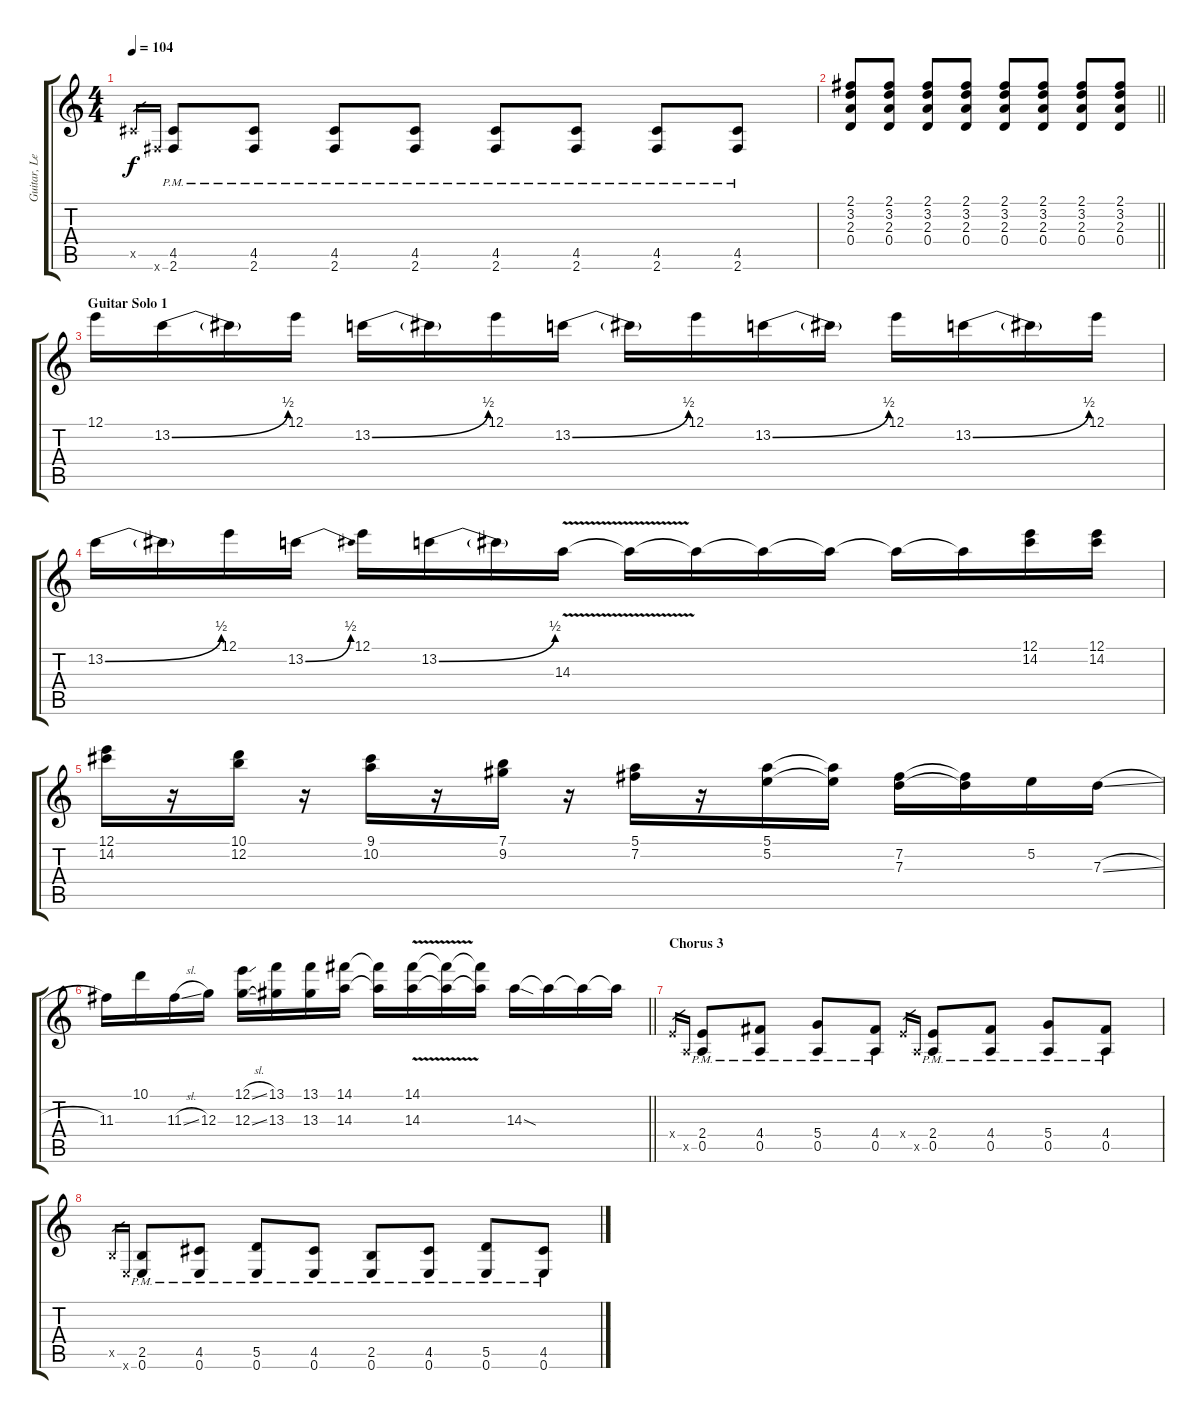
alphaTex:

\track ("Guitar, Lead" "Guitar, Le") {instrument distortionguitar}
\staff {score tabs}
\tuning (E4 B3 G3 D3 A2 E2) {hide}
\ts (4 4)
\tempo 104
\clef g2
\ks c
4.5{x}.16{gr dy f} 2.6{x}.16{gr} (4.5{pm} 2.6{pm}).8 (4.5{pm} 2.6{pm}).8 (4.5{pm} 2.6{pm}).8 (4.5{pm} 2.6{pm}).8 (4.5{pm} 2.6{pm}).8 (4.5{pm} 2.6{pm}).8 (4.5{pm} 2.6{pm}).8 (4.5{pm} 2.6{pm}).8 |
\barLineRight lightlight
(2.1 3.2 2.3 0.4).8 (2.1 3.2 2.3 0.4).8 (2.1 3.2 2.3 0.4).8 (2.1 3.2 2.3 0.4).8 (2.1 3.2 2.3 0.4).8 (2.1 3.2 2.3 0.4).8 (2.1 3.2 2.3 0.4).8 (2.1 3.2 2.3 0.4).8 |
\section ("" "Guitar Solo 1")
12.1.16 13.2{be (bend 0 0 60 2)}.16 13.2{t}.16 12.1.16 13.2{be (bend 0 0 60 2)}.16 13.2{t}.16 12.1.16 13.2{be (bend 0 0 60 2)}.16 13.2{t}.16 12.1.16 13.2{be (bend 0 0 60 2)}.16 13.2{t}.16 12.1.16 13.2{be (bend 0 0 60 2)}.16 13.2{t}.16 12.1.16 |
13.2{be (bend 0 0 60 2)}.16 13.2{t}.16 12.1.16 13.2{be (bend 0 0 60 2)}.16 12.1.16 13.2{be (bend 0 0 60 2)}.16 13.2{t}.16 14.3{v}.16 14.3{t}.16 14.3{t}.16 14.3{t}.16 14.3{t}.16 14.3{t}.16 14.3{t}.16 (12.1 14.2).16 (12.1 14.2).16 |
(12.1 14.2).16 r.16 (10.1 12.2).16 r.16 (9.1 10.2).16 r.16 (7.1 9.2).16 r.16 (5.1 7.2).16 r.16 (5.1 5.2).16 (5.1{t} 5.2{t}).16 (7.2 7.3).16 (7.2{t} 7.3{t}).16 5.2.16 7.3{sl}.16 |
\barLineRight lightlight
11.3.16 10.1.16 11.3{sl}.16 12.3.16 (12.1{sl} 12.3{sl}).16 (13.1 13.3).16 (13.1 13.3).16 (14.1 14.3).16 (14.1{t} 14.3{t}).16 (14.1{v} 14.3{v}).16 (14.1{t} 14.3{t}).16 (14.1{t} 14.3{t}).16 14.3{sod}.16 14.3{t}.16 14.3{t}.16 14.3{t}.16 |
\section ("" "Chorus 3")
2.4{x}.16{gr} 0.5{x}.16{gr} (2.4{pm} 0.5{pm}).8 (4.4{pm} 0.5{pm}).8 (5.4{pm} 0.5{pm}).8 (4.4{pm} 0.5{pm}).8 2.4{x}.16{gr} 0.5{x}.16{gr} (2.4{pm} 0.5{pm}).8 (4.4{pm} 0.5{pm}).8 (5.4{pm} 0.5{pm}).8 (4.4{pm} 0.5{pm}).8 |
2.5{x}.16{gr} 0.6{x}.16{gr} (2.5{pm} 0.6{pm}).8 (4.5{pm} 0.6{pm}).8 (5.5{pm} 0.6{pm}).8 (4.5{pm} 0.6{pm}).8 (2.5{pm} 0.6{pm}).8 (4.5{pm} 0.6{pm}).8 (5.5{pm} 0.6{pm}).8 (4.5{pm} 0.6{pm}).8
